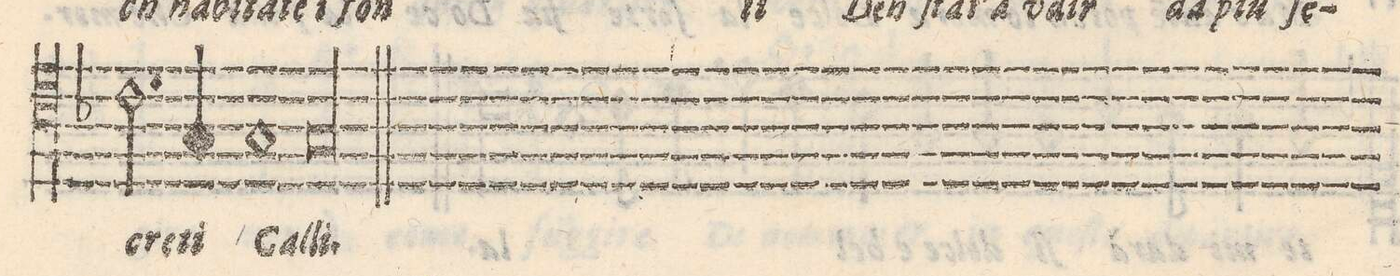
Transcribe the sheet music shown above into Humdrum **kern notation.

**kern	**text
*I"QVINTO	*
*clefC4	*
*k[b-]	*
*met(C)	*
*M4/4	*
2.c\	-cre-
4G/	ti
=56-	=56-
1G	Cal-
=57-	=57-
00G	-li.
=58-	=58-
==	==
*-	*-
